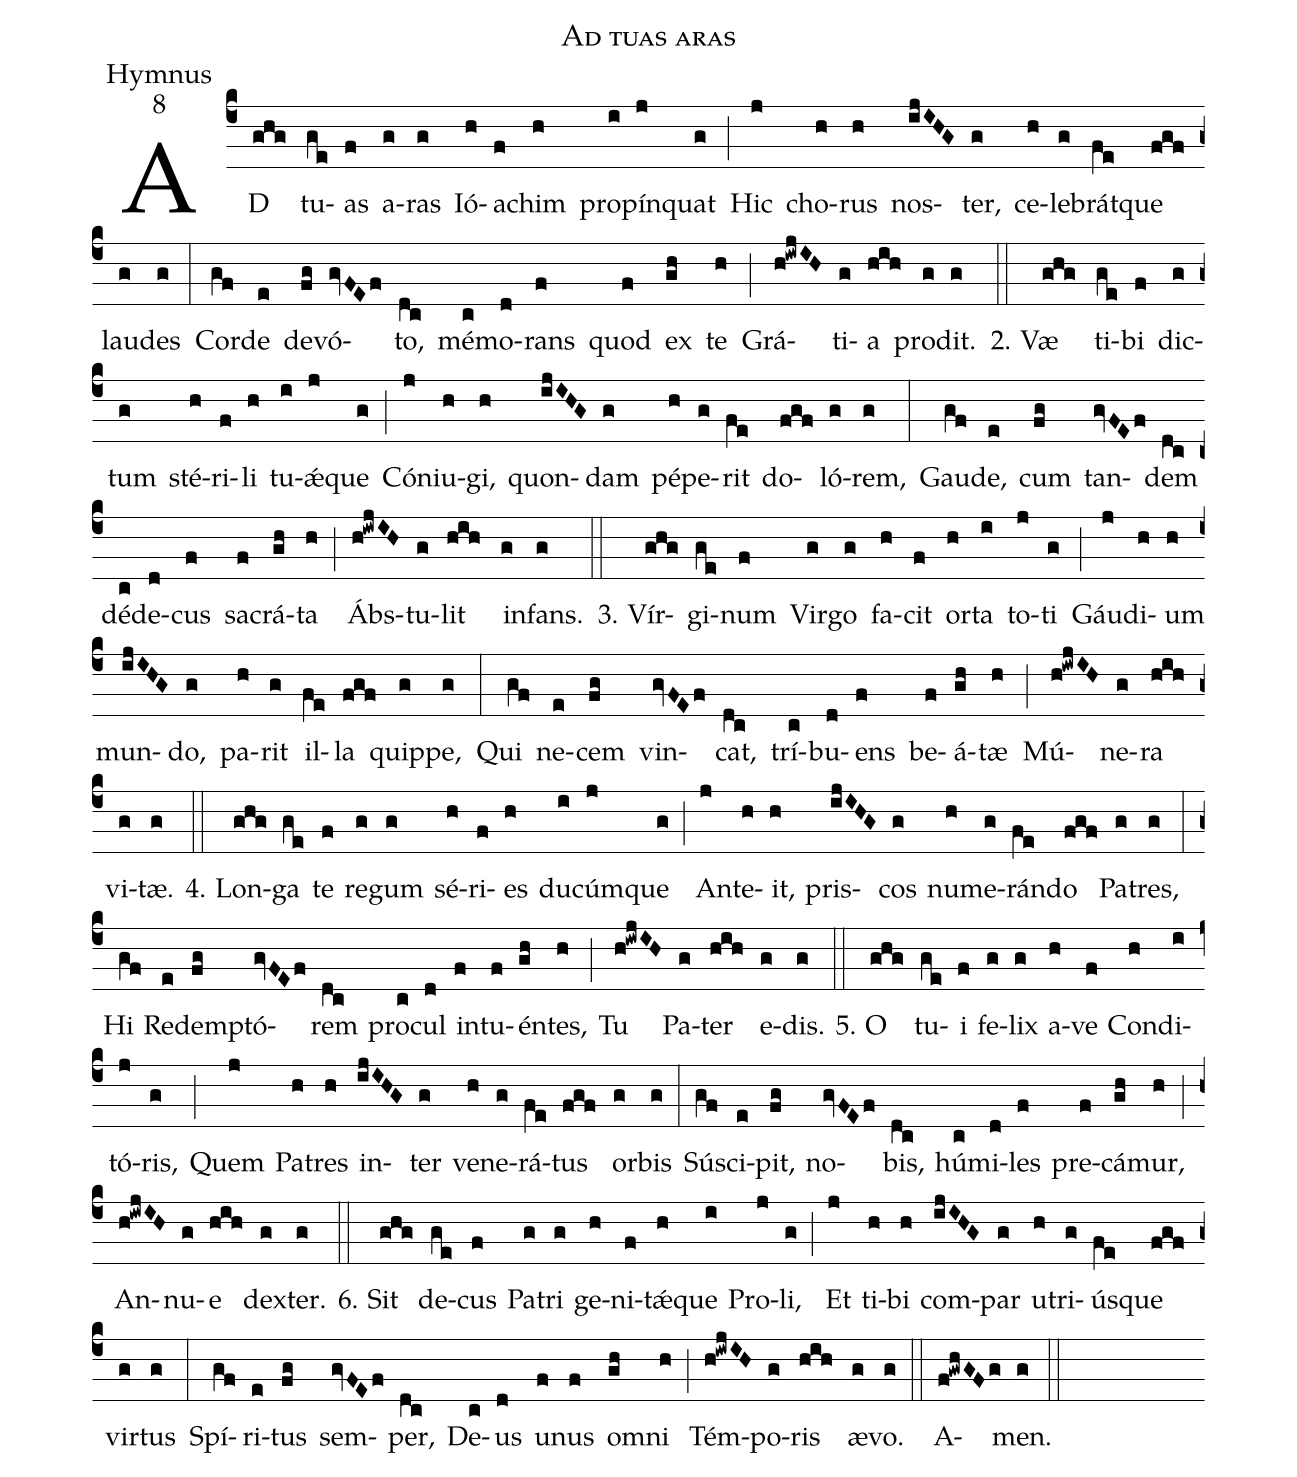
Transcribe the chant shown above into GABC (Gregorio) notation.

name:Ad tuas aras;
office-part:Hymnus;
mode:8;
%%
initial-style: 1;
%%
(c4)AD(ghg) tu(ge)as(f) a(g)ras(g) Ió(h)a(f)chim(h) pro(i)pín(j)quat(g) (;)
Hic(j) cho(h)rus(h) nos(ijIHG)ter,(g) ce(h)le(g)brát(fe)que(fgf) lau(g)des(g) (:)
Cor(gf)de(e) de(fg)vó(gvFEf)to,(dc) mé(c)mo(d)rans(f) quod(f) ex(gh) te(h) (;)
Grá(h!iwjIH)ti(g)a(hih) pro(g)dit.(g) (::)

2. Væ(ghg) ti(ge)bi(f) dic(g)tum(g) sté(h)ri(f)li(h) tu(i)ǽ(j)que(g) (;)
Cón(j)iu(h)gi,(h) quon(ijIHG)dam(g) pé(h)pe(g)rit(fe) do(fgf)ló(g)rem,(g) (:)
Gau(gf)de,(e) cum(fg) tan(gvFEf)dem(dc) dé(c)de(d)cus(f) sa(f)crá(gh)ta(h) (;)
Ábs(h!iwjIH)tu(g)lit(hih) in(g)fans.(g) (::)

3. Vír(ghg)gi(ge)num(f) Vir(g)go(g) fa(h)cit(f) or(h)ta(i) to(j)ti(g) (;)
Gáu(j)di(h)um(h) mun(ijIHG)do,(g) pa(h)rit(g) il(fe)la(fgf) quip(g)pe,(g) (:)
Qui(gf) ne(e)cem(fg) vin(gvFEf)cat,(dc) trí(c)bu(d)ens(f) be(f)á(gh)tæ(h) (;)
Mú(h!iwjIH)ne(g)ra(hih) vi(g)tæ.(g) (::)

4. Lon(ghg)ga(ge) te(f) re(g)gum(g) sé(h)ri(f)es(h) du(i)cúm(j)que(g) (;)
An(j)te(h)it,(h) pris(ijIHG)cos(g) nu(h)me(g)rán(fe)do(fgf) Pa(g)tres,(g) (:)
Hi(gf) Re(e)dem(fg)ptó(gvFEf)rem(dc) pro(c)cul(d) in(f)tu(f)én(gh)tes,(h) (;)
Tu(h!iwjIH) Pa(g)ter(hih) e(g)dis.(g) (::)

5. O(ghg) tu(ge)i(f) fe(g)lix(g) a(h)ve(f) Con(h)di(i)tó(j)ris,(g) (;)
Quem(j) Pa(h)tres(h) in(ijIHG)ter(g) ve(h)ne(g)rá(fe)tus(fgf) or(g)bis(g) (:)
Sús(gf)ci(e)pit,(fg) no(gvFEf)bis,(dc) hú(c)mi(d)les(f) pre(f)cá(gh)mur,(h) (;)
An(h!iwjIH)nu(g)e(hih) dex(g)ter.(g) (::)

6. Sit(ghg) de(ge)cus(f) Pa(g)tri(g) ge(h)ni(f)tǽ(h)que(i) Pro(j)li,(g) (;)
Et(j) ti(h)bi(h) com(ijIHG)par(g) u(h)tri(g)ús(fe)que(fgf) vir(g)tus(g) (:)
Spí(gf)ri(e)tus(fg) sem(gvFEf)per,(dc) De(c)us(d) un(f)us(f) om(gh)ni(h) (;)
Tém(h!iwjIH)po(g)ris(hih) æ(g)vo.(g) (::)
A(f!gwhGFg)men.(g) (::)
